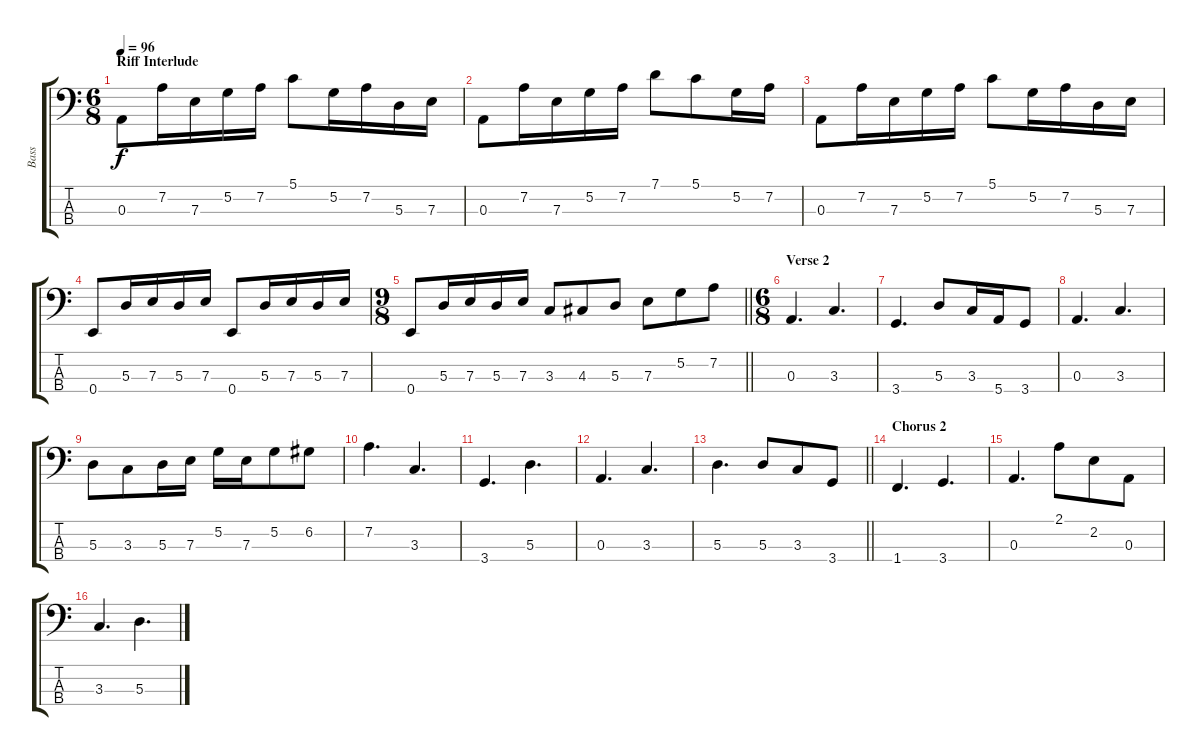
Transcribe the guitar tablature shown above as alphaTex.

\track ("Bass" "Bass") {instrument electricbassfinger}
\staff {score tabs}
\tuning (G2 D2 A1 E1) {hide}
\ts (6 8)
\section ("" "Riff Interlude")
\tempo 96
\clef f4
\ks c
0.3.8{dy f} 7.2.16 7.3.16 5.2.16 7.2.16 5.1.8 5.2.16 7.2.16 5.3.16 7.3.16 |
0.3.8 7.2.16 7.3.16 5.2.16 7.2.16 7.1.8 5.1.8 5.2.16 7.2.16 |
0.3.8 7.2.16 7.3.16 5.2.16 7.2.16 5.1.8 5.2.16 7.2.16 5.3.16 7.3.16 |
0.4.8 5.3.16 7.3.16 5.3.16 7.3.16 0.4.8 5.3.16 7.3.16 5.3.16 7.3.16 |
\ts (9 8)
\barLineRight lightlight
0.4.8 5.3.16 7.3.16 5.3.16 7.3.16 3.3.8 4.3.8 5.3.8 7.3.8 5.2.8 7.2.8 |
\ts (6 8)
\section ("" "Verse 2")
0.3.4{d} 3.3.4{d} |
3.4.4{d} 5.3.8 3.3.16 5.4.16 3.4.8 |
0.3.4{d} 3.3.4{d} |
5.3.8 3.3.8 5.3.16 7.3.16 5.2.16 7.3.16 5.2.8 6.2.8 |
7.2.4{d} 3.3.4{d} |
3.4.4{d} 5.3.4{d} |
0.3.4{d} 3.3.4{d} |
\barLineRight lightlight
5.3.4{d} 5.3.8 3.3.8 3.4.8 |
\section ("" "Chorus 2")
1.4.4{d} 3.4.4{d} |
0.3.4{d} 2.1.8 2.2.8 0.3.8 |
3.3.4{d} 5.3.4{d}
